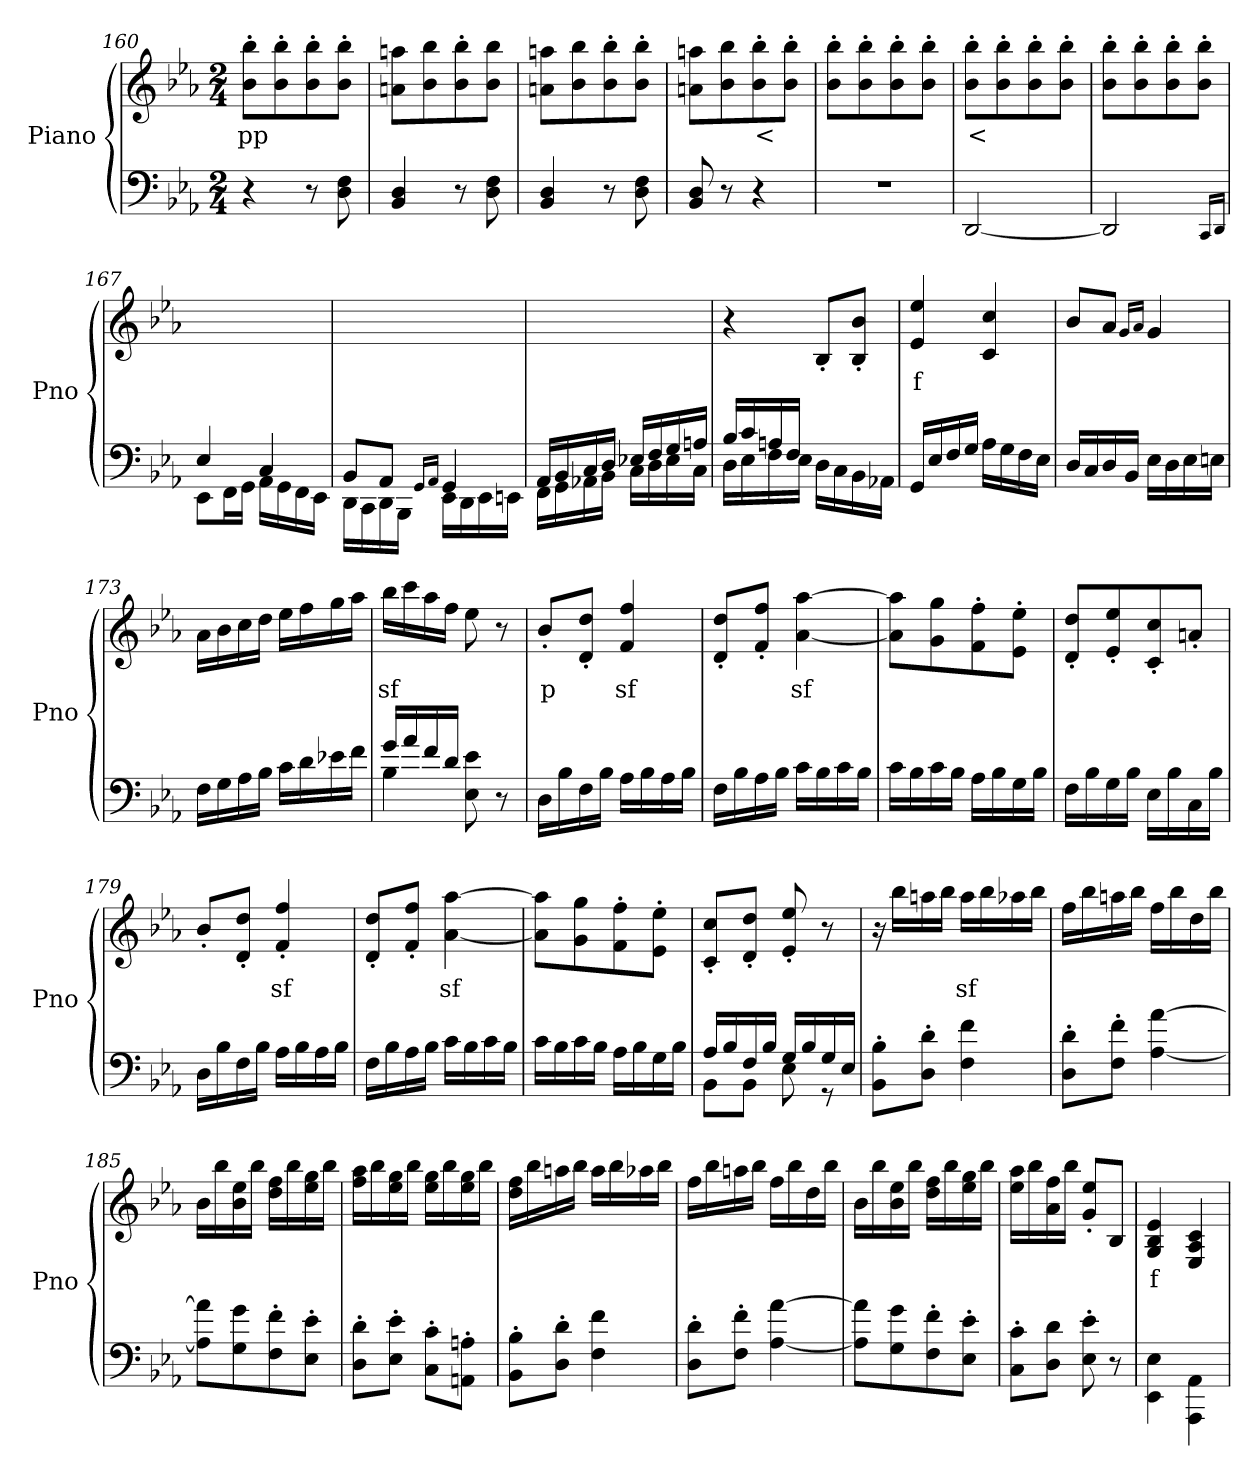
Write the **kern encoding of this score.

**kern	**kern	**text
*part2	*part1	*part1
*staff2	*staff1	*staff1
*I"Piano	*I"Piano	*
*I'Pno	*I'Pno	*
*clefF4	*clefG2	*
*k[b-e-a-]	*k[b-e-a-]	*
*E-:	*E-:	*
*M2/4	*M2/4	*
=160	=160	=160
4r	8b-\' 8bb-\'L	pp
.	8b-\' 8bb-\'	.
8r	8b-\' 8bb-\'	.
8D\ 8F\	8b-\' 8bb-\'J	.
=161	=161	=161
4BB-/ 4D/	8an\ 8aan\L	.
.	8b-\ 8bb-\	.
8r	8b-\' 8bb-\'	.
8D\ 8F\	8b-\ 8bb-\J	.
!!LO:LB:g=z
=162	=162	=162
4BB-/ 4D/	8an\ 8aan\L	.
.	8b-\ 8bb-\	.
8r	8b-\' 8bb-\'	.
8D\ 8F\	8b-\' 8bb-\'J	.
=163	=163	=163
8BB-/ 8D/	8an\ 8aan\L	.
8r	8b-\ 8bb-\	.
4r	8b-\' 8bb-\'	<
.	8b-\' 8bb-\'J	.
=164	=164	=164
2r	8b-\' 8bb-\'L	.
.	8b-\' 8bb-\'	.
.	8b-\' 8bb-\'	.
.	8b-\' 8bb-\'J	.
=165	=165	=165
[2DD/	8b-\' 8bb-\'L	<
.	8b-\' 8bb-\'	.
.	8b-\' 8bb-\'	.
.	8b-\' 8bb-\'J	.
=166	=166	=166
2DD/]	8b-\' 8bb-\'L	.
.	8b-\' 8bb-\'	.
.	8b-\' 8bb-\'	.
.	8b-\' 8bb-\'J	.
16qCC/LL	.	.
16qDD/JJ	.	.
=167	=167	=167
*^	*	*
4E-/	8EE-\L	2ryy	.
.	16FF\L	.	.
.	16GG\JJ	.	.
4C/	16AA-\LL	.	.
.	16GG\	.	.
.	16FF\	.	.
.	16EE-\JJ	.	.
=168	=168	=168	=168
8BB-/L	16DD\LL	2ryy	.
.	16CC\	.	.
8AA-/J	16DD\	.	.
.	16BBB-\JJ	.	.
16qGG/LL	.	.	.
16qAA-/JJ	.	.	.
4GG/	16EE-\LL	.	.
.	16DD\	.	.
.	16EE-\	.	.
.	16EEn\JJ	.	.
!!LO:LB:g=z
=169	=169	=169	=169
16AA-/LL	16FF\LL	2ryy	.
16BB-/	16GG\	.	.
16C/	16AA-X\	.	.
16D/JJ	16BB-\JJ	.	.
16E-X/LL	16C\LL	.	.
16F/	16D\	.	.
16G/	16E-\	.	.
16An/JJ	16C\JJ	.	.
=170	=170	=170	=170
16B-/LL	16D\LL	4r	.
16c/	16E-\	.	.
16An/	16F\	.	.
16F/JJ	16E-\JJ	.	.
4ryy	16D\LL	8B-'/L	.
.	16C\	.	.
.	16BB-\	8B-/' 8b-/'J	.
.	16AA-X\JJ	.	.
*v	*v	*	*
=171	=171	=171
16GG/LL	4e-/ 4ee-/	f
16E-/	.	.
16F/	.	.
16G/JJ	.	.
16A-\LL	4c/ 4cc/	.
16G\	.	.
16F\	.	.
16E-\JJ	.	.
=172	=172	=172
16D/LL	8b-/L	.
16C/	.	.
16D/	8a-/J	.
16BB-/JJ	.	.
.	16qg/LL	.
.	16qa-/JJ	.
16E-\LL	4g/	.
16D\	.	.
16E-\	.	.
16En\JJ	.	.
=173	=173	=173
16F\LL	16a-\LL	.
16G\	16b-\	.
16A-\	16cc\	.
16B-\JJ	16dd\JJ	.
16c\LL	16ee-\LL	.
16d\	16ff\	.
16e-X\	16gg\	.
16f\JJ	16aa-\JJ	.
!!LO:LB:g=z
=174	=174	=174
*^	*	*
16g/LL	4B-\	16bb-\LL	sf
16a-/	.	16ccc\	.
16f/	.	16aa-\	.
16d/JJ	.	16ff\JJ	.
4ryy	8E-\ 8e-\	8ee-\	.
.	8r	8r	.
*v	*v	*	*
=175	=175	=175
16D\LL	8b-'/L	p
16B-\	.	.
16F\	8d/' 8dd/'J	.
16B-\JJ	.	.
16A-\LL	4f/ 4ff/	sf
16B-\	.	.
16A-\	.	.
16B-\JJ	.	.
=176	=176	=176
16F\LL	8d/' 8dd/'L	.
16B-\	.	.
16A-\	8f/' 8ff/'J	.
16B-\JJ	.	.
16c\LL	[4a-\ [4aa-\	sf
16B-\	.	.
16c\	.	.
16B-\JJ	.	.
=177	=177	=177
16c\LL	8a-\] 8aa-\]L	.
16B-\	.	.
16c\	8g\ 8gg\	.
16B-\JJ	.	.
16A-\LL	8f\' 8ff\'	.
16B-\	.	.
16G\	8e-\' 8ee-\'J	.
16B-\JJ	.	.
=178	=178	=178
16F\LL	8d/' 8dd/'L	.
16B-\	.	.
16G\	8e-/' 8ee-/'	.
16B-\JJ	.	.
16E-\LL	8c/' 8cc/'	.
16B-\	.	.
16C\	8an'/J	.
16B-\JJ	.	.
=179	=179	=179
16D\LL	8b-'/L	.
16B-\	.	.
16F\	8d/' 8dd/'J	.
16B-\JJ	.	.
16A-\LL	4f/' 4ff/'	sf
16B-\	.	.
16A-\	.	.
16B-\JJ	.	.
!!LO:LB:g=z
=180	=180	=180
16F\LL	8d/' 8dd/'L	.
16B-\	.	.
16A-\	8f/' 8ff/'J	.
16B-\JJ	.	.
16c\LL	[4a-\ [4aa-\	sf
16B-\	.	.
16c\	.	.
16B-\JJ	.	.
=181	=181	=181
16c\LL	8a-\] 8aa-\]L	.
16B-\	.	.
16c\	8g\ 8gg\	.
16B-\JJ	.	.
16A-\LL	8f\' 8ff\'	.
16B-\	.	.
16G\	8e-\' 8ee-\'J	.
16B-\JJ	.	.
=182	=182	=182
*^	*	*
16A-/LL	8BB-\L	8c/' 8cc/'L	.
16B-/	.	.	.
16F/	8BB-\J	8d/' 8dd/'J	.
16B-/JJ	.	.	.
16G/LL	8E-\	8e-/' 8ee-/'	.
16B-/	.	.	.
16G/	8r	8r	.
16E-/JJ	.	.	.
*v	*v	*	*
=183	=183	=183
8BB-\' 8B-\'L	16r	.
.	16bb-\LL	.
8D\' 8d\'J	16aan\	.
.	16bb-\JJ	.
4F\ 4f\	16aa\LL	sf
.	16bb-\	.
.	16aa-X\	.
.	16bb-\JJ	.
=184	=184	=184
8D\' 8d\'L	16ff\LL	.
.	16bb-\	.
8F\' 8f\'J	16aan\	.
.	16bb-\JJ	.
[4A-\ [4a-\	16ff\LL	.
.	16bb-\	.
.	16dd\	.
.	16bb-\JJ	.
!!LO:PB:g=z
=185	=185	=185
8A-\] 8a-\]L	16b-\LL	.
.	16bb-\	.
8G\ 8g\	16b-\ 16ee-\	.
.	16bb-\JJ	.
8F\' 8f\'	16dd\ 16ff\LL	.
.	16bb-\	.
8E-\' 8e-\'J	16ee-\ 16gg\	.
.	16bb-\JJ	.
=186	=186	=186
8D\' 8d\'L	16ff\ 16aa-\LL	.
.	16bb-\	.
8E-\' 8e-\'J	16ee-\ 16gg\	.
.	16bb-\JJ	.
8C\' 8c\'L	16ee-\ 16gg\LL	.
.	16bb-\	.
8AAn\' 8An\'J	16ee-\ 16gg\	.
.	16bb-\JJ	.
=187	=187	=187
8BB-\' 8B-\'L	16dd\ 16ff\LL	.
.	16bb-\	.
8D\' 8d\'J	16aan\	.
.	16bb-\JJ	.
4F\ 4f\	16aa\LL	.
.	16bb-\	.
.	16aa-X\	.
.	16bb-\JJ	.
=188	=188	=188
8D\' 8d\'L	16ff\LL	.
.	16bb-\	.
8F\' 8f\'J	16aan\	.
.	16bb-\JJ	.
[4A-\ [4a-\	16ff\LL	.
.	16bb-\	.
.	16dd\	.
.	16bb-\JJ	.
=189	=189	=189
8A-\] 8a-\]L	16b-\LL	.
.	16bb-\	.
8G\ 8g\	16b-\ 16ee-\	.
.	16bb-\JJ	.
8F\' 8f\'	16dd\ 16ff\LL	.
.	16bb-\	.
8E-\' 8e-\'J	16ee-\ 16gg\	.
.	16bb-\JJ	.
!!LO:LB:g=z
=190	=190	=190
8C\' 8c\'L	16ee-\ 16aa-\LL	.
.	16bb-\	.
8D\ 8d\J	16a-\ 16ff\	.
.	16bb-\JJ	.
8E-\' 8e-\'	8g/' 8ee-/'L	.
8r	8B-/J	.
=191	=191	=191
4EE-\ 4E-\	4G/ 4B-/ 4e-/	f
4AAA-\ 4AA-\	4E-/ 4A-/ 4c/	.
=	=	=
*-	*-	*-
